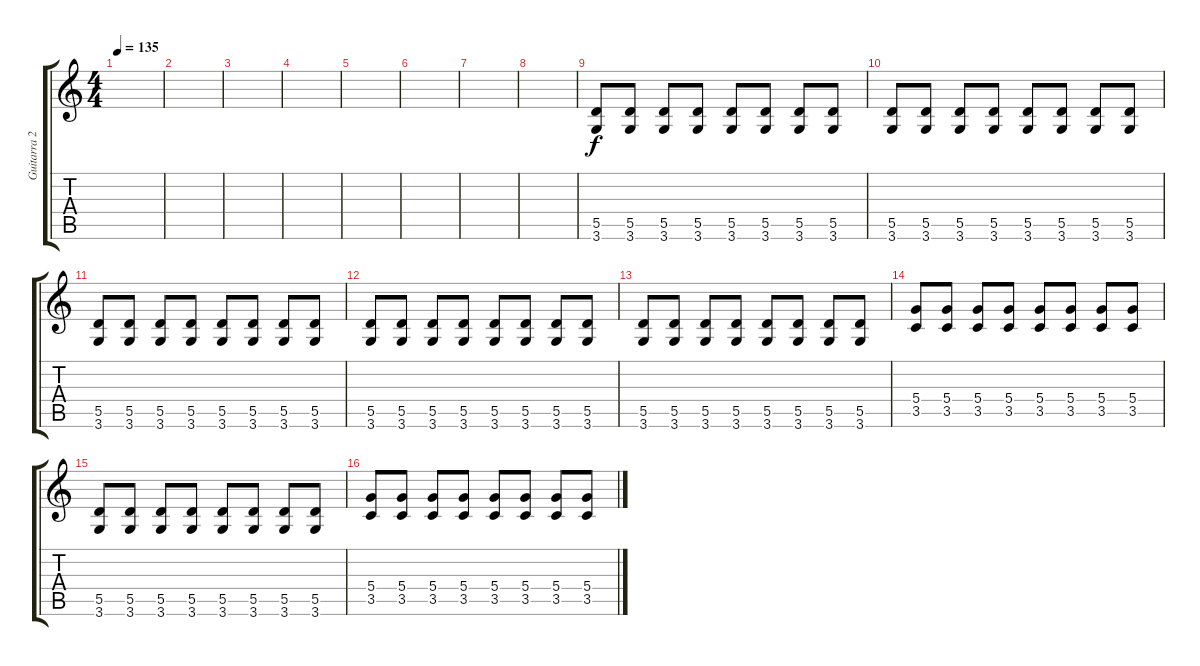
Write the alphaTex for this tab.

\track ("Guitarra 2" "Guitarra 2") {instrument overdrivenguitar}
\staff {score tabs}
\tuning (E4 B3 G3 D3 A2 E2) {hide}
\ts (4 4)
\tempo 135
\clef g2
\ks c
|
|
|
|
|
|
|
|
(5.5 3.6).8 (5.5 3.6).8 (5.5 3.6).8 (5.5 3.6).8 (5.5 3.6).8 (5.5 3.6).8 (5.5 3.6).8 (5.5 3.6).8 |
(5.5 3.6).8 (5.5 3.6).8 (5.5 3.6).8 (5.5 3.6).8 (5.5 3.6).8 (5.5 3.6).8 (5.5 3.6).8 (5.5 3.6).8 |
(5.5 3.6).8 (5.5 3.6).8 (5.5 3.6).8 (5.5 3.6).8 (5.5 3.6).8 (5.5 3.6).8 (5.5 3.6).8 (5.5 3.6).8 |
(5.5 3.6).8 (5.5 3.6).8 (5.5 3.6).8 (5.5 3.6).8 (5.5 3.6).8 (5.5 3.6).8 (5.5 3.6).8 (5.5 3.6).8 |
(5.5 3.6).8 (5.5 3.6).8 (5.5 3.6).8 (5.5 3.6).8 (5.5 3.6).8 (5.5 3.6).8 (5.5 3.6).8 (5.5 3.6).8 |
(5.4 3.5).8 (5.4 3.5).8 (5.4 3.5).8 (5.4 3.5).8 (5.4 3.5).8 (5.4 3.5).8 (5.4 3.5).8 (5.4 3.5).8 |
(5.5 3.6).8 (5.5 3.6).8 (5.5 3.6).8 (5.5 3.6).8 (5.5 3.6).8 (5.5 3.6).8 (5.5 3.6).8 (5.5 3.6).8 |
(5.4 3.5).8 (5.4 3.5).8 (5.4 3.5).8 (5.4 3.5).8 (5.4 3.5).8 (5.4 3.5).8 (5.4 3.5).8 (5.4 3.5).8
